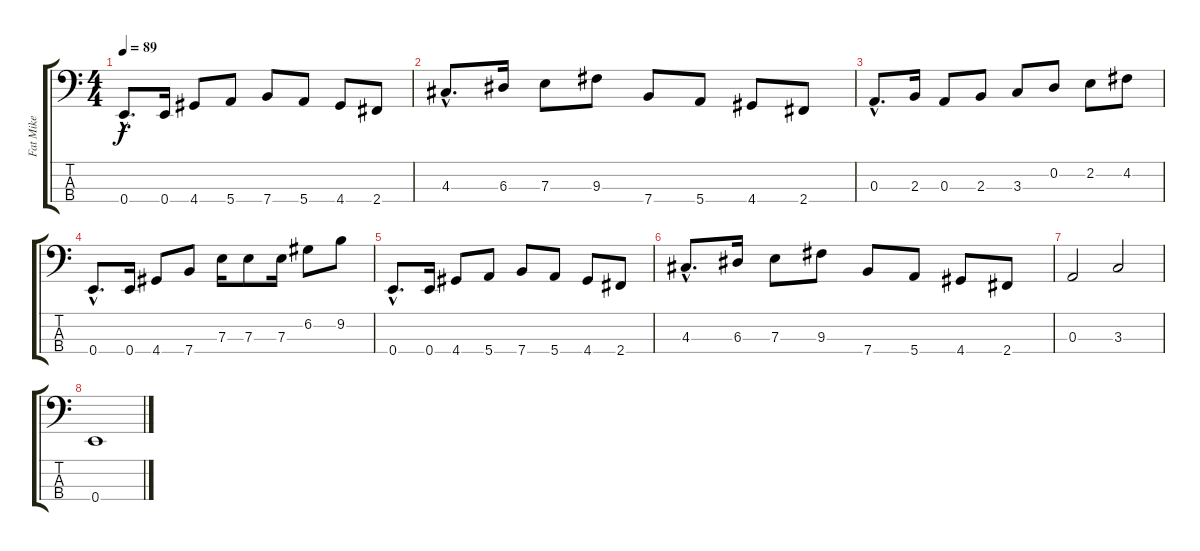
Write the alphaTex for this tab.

\track ("Fat Mike" "Fat Mike") {instrument electricbasspick}
\staff {score tabs}
\tuning (G2 D2 A1 E1) {hide}
\ts (4 4)
\tempo 89
\clef f4
\ks c
0.4{hac}.8{d dy f} 0.4.16 4.4.8 5.4.8 7.4.8 5.4.8 4.4.8 2.4.8 |
4.3{hac}.8{d} 6.3.16 7.3.8 9.3.8 7.4.8 5.4.8 4.4.8 2.4.8 |
0.3{hac}.8{d} 2.3.16 0.3.8 2.3.8 3.3.8 0.2.8 2.2.8 4.2.8 |
0.4{hac}.8{d} 0.4.16 4.4.8 7.4.8 7.3.16 7.3.8 7.3.16 6.2.8 9.2.8 |
0.4{hac}.8{d} 0.4.16 4.4.8 5.4.8 7.4.8 5.4.8 4.4.8 2.4.8 |
4.3{hac}.8{d} 6.3.16 7.3.8 9.3.8 7.4.8 5.4.8 4.4.8 2.4.8 |
0.3.2 3.3.2 |
0.4.1
